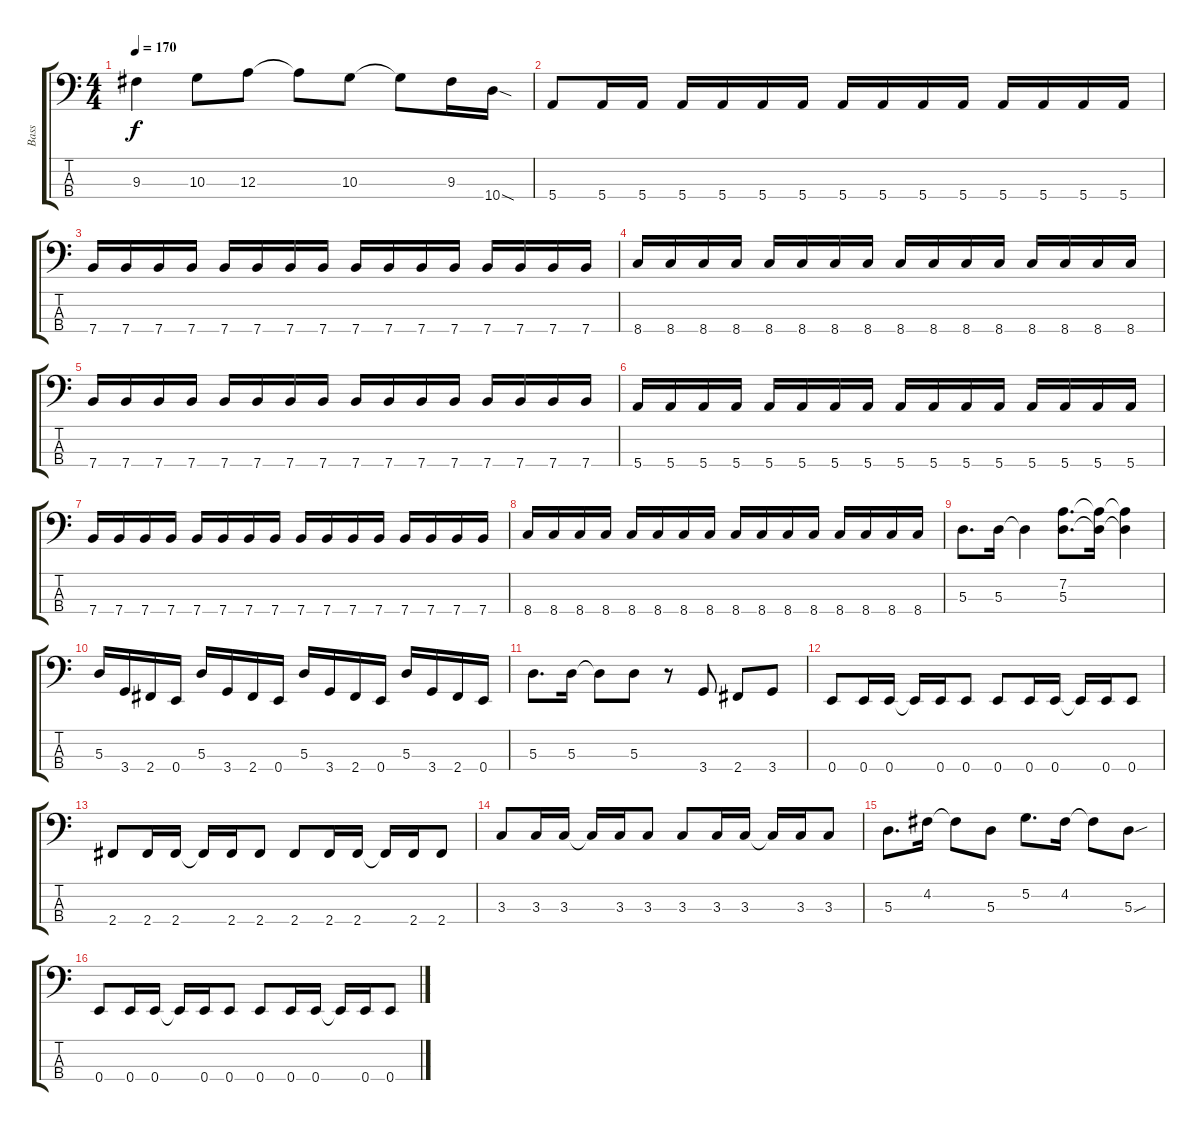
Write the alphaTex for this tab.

\track ("Bass" "Bass") {instrument electricbasspick}
\staff {score tabs}
\tuning (G2 D2 A1 E1) {hide}
\ts (4 4)
\tempo 170
\clef f4
\ks c
9.3.4{dy f} 10.3.8 12.3.8 12.3{t}.8 10.3.8 10.3{t}.8 9.3.16 10.4{sod}.16 |
5.4.8 5.4.16 5.4.16 5.4.16 5.4.16 5.4.16 5.4.16 5.4.16 5.4.16 5.4.16 5.4.16 5.4.16 5.4.16 5.4.16 5.4.16 |
7.4.16 7.4.16 7.4.16 7.4.16 7.4.16 7.4.16 7.4.16 7.4.16 7.4.16 7.4.16 7.4.16 7.4.16 7.4.16 7.4.16 7.4.16 7.4.16 |
8.4.16 8.4.16 8.4.16 8.4.16 8.4.16 8.4.16 8.4.16 8.4.16 8.4.16 8.4.16 8.4.16 8.4.16 8.4.16 8.4.16 8.4.16 8.4.16 |
7.4.16 7.4.16 7.4.16 7.4.16 7.4.16 7.4.16 7.4.16 7.4.16 7.4.16 7.4.16 7.4.16 7.4.16 7.4.16 7.4.16 7.4.16 7.4.16 |
5.4.16 5.4.16 5.4.16 5.4.16 5.4.16 5.4.16 5.4.16 5.4.16 5.4.16 5.4.16 5.4.16 5.4.16 5.4.16 5.4.16 5.4.16 5.4.16 |
7.4.16 7.4.16 7.4.16 7.4.16 7.4.16 7.4.16 7.4.16 7.4.16 7.4.16 7.4.16 7.4.16 7.4.16 7.4.16 7.4.16 7.4.16 7.4.16 |
8.4.16 8.4.16 8.4.16 8.4.16 8.4.16 8.4.16 8.4.16 8.4.16 8.4.16 8.4.16 8.4.16 8.4.16 8.4.16 8.4.16 8.4.16 8.4.16 |
5.3.8{d} 5.3.16 5.3{t}.4 (7.2 5.3).8{d} (7.2{t} 5.3{t}).16 (7.2{t} 5.3{t}).4 |
5.3.16 3.4.16 2.4.16 0.4.16 5.3.16 3.4.16 2.4.16 0.4.16 5.3.16 3.4.16 2.4.16 0.4.16 5.3.16 3.4.16 2.4.16 0.4.16 |
5.3.8{d} 5.3.16 5.3{t}.8 5.3.8 r.8 3.4.8 2.4.8 3.4.8 |
0.4.8 0.4.16 0.4.16 0.4{t}.16 0.4.16 0.4.8 0.4.8 0.4.16 0.4.16 0.4{t}.16 0.4.16 0.4.8 |
2.4.8 2.4.16 2.4.16 2.4{t}.16 2.4.16 2.4.8 2.4.8 2.4.16 2.4.16 2.4{t}.16 2.4.16 2.4.8 |
3.3.8 3.3.16 3.3.16 3.3{t}.16 3.3.16 3.3.8 3.3.8 3.3.16 3.3.16 3.3{t}.16 3.3.16 3.3.8 |
5.3.8{d} 4.2.16 4.2{t}.8 5.3.8 5.2.8{d} 4.2.16 4.2{t}.8 5.3{sou}.8 |
0.4.8 0.4.16 0.4.16 0.4{t}.16 0.4.16 0.4.8 0.4.8 0.4.16 0.4.16 0.4{t}.16 0.4.16 0.4.8
